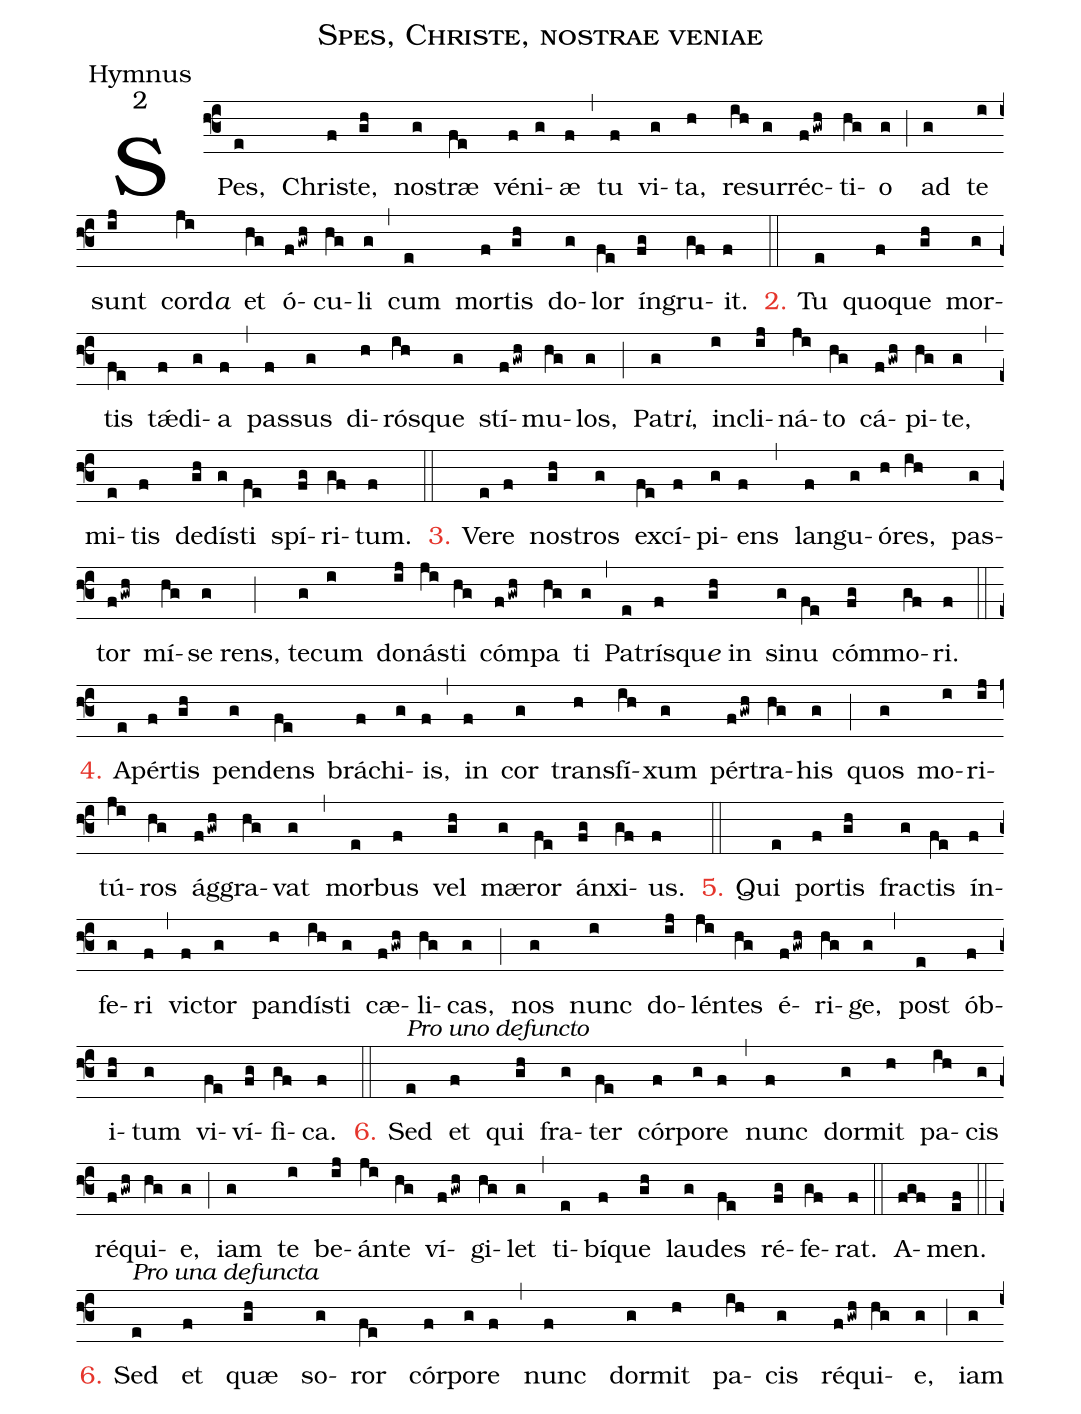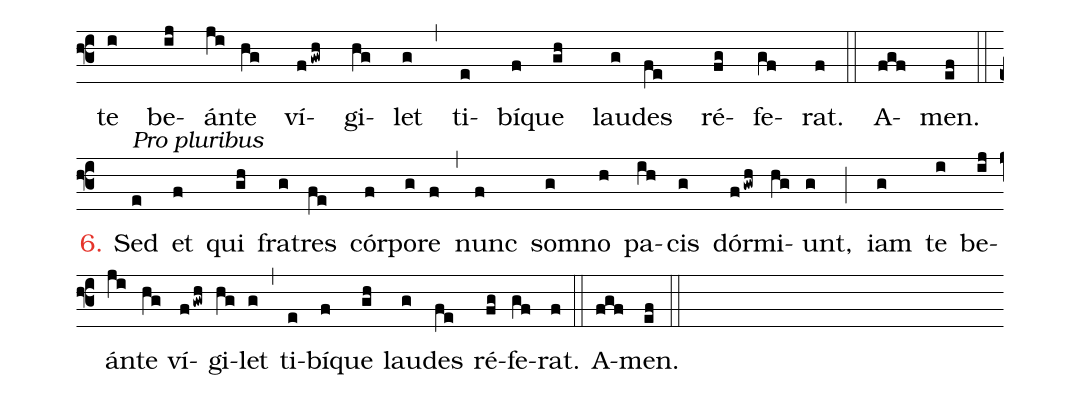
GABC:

name:Spes, Christe, nostrae veniae;
office-part:Hymnus;
mode:2;
%%
(f3) SPes,(e) Chri(f)ste,(gh) nos(g)tr<sp>ae</sp>(fe) vé(f)ni(g)<sp>ae</sp>(f) (,) tu(f) vi(g)ta,(h) re(ih)sur(g)réc(fgwh)ti(hg)o(g) (;) ad(g) te(i) sunt(ij) cord<i>a</i>(ji) et(hg) ó(fgwh)cu(hg)li(g) (,) cum(e) mor(f)tis(gh) do(g)lor(fe) ín(fg)gru(gf)it.(f) (::)
<c>2.</c> Tu(e) quo(f)que(gh) mor(g)tis(fe) t<sp>'ae</sp>(f)di(g)a(f) (,) pas(f)sus(g) di(h)rós(ih)que(g) stí(fgwh)mu(hg)los,(g) (;) Patr<i>i</i>,(g) in(i)cli(ij)ná(ji)to(hg) cá(fgwh)pi(hg)te,(g) (,) mi(e)tis(f) de(gh)dís(g)ti(fe) spí(fg)ri(gf)tum.(f) (::)
<c>3.</c> Ve(e)re(f) nos(gh)tros(g) ex(fe)cí(f)pi(g)ens(f) (,) lan(f)gu(g)ó(h)res,(ih) pas(g)tor(fgwh) mí(hg)se(g)rens,(;) te(g)cum(i) do(ij)nás(ji)ti(hg) cóm(fgwh)pa(hg) ti(g) (,) Pat(e)rís(f)qu<i>e</i> in(gh) si(g)nu(fe) cóm(fg)mo(gf)ri.(f) (::)
<c>4.</c> A(e)pér(f)tis(gh) pen(g)dens(fe) brá(f)chi(g)is,(f) (,) in(f) cor(g) trans(h)fí(ih)xum(g) pér(fgwh)tra(hg)his(g) (;) quos(g) mo(i)ri(ij)tú(ji)ros(hg) ág(fgwh)gra(hg)vat(g) (,) mor(e)bus(f) vel(gh) m<sp>æ</sp>(g)ror(fe) án(fg)xi(gf)us.(f) (::)
<c>5.</c> Qui(e) por(f)tis(gh) frac(g)tis(fe) ín(f)fe(g)ri(f) (,) vic(f)tor(g) pan(h)dís(ih)ti(g) c<sp>æ</sp>(fgwh)li(hg)cas,(g) (;) nos(g) nunc(i) do(ij)lén(ji)tes(hg) é(fgwh)ri(hg)ge,(g) (,) post(e) ób(f)i(gh)tum(g) vi(fe)ví(fg)fi(gf)ca.(f) (::)

<c>6.</c> <alt>Pro uno defuncto</alt>Sed(e) et(f) qui(gh) fra(g)ter(fe) cór(f)po(g)re(f) (,) nunc(f) dor(g)mit(h) pa(ih)cis(g) ré(fgwh)qui(hg)e,(g) (;) iam(g) te(i) be(ij)án(ji)te(hg) ví(fgwh)gi(hg)let(g) (,) ti(e)bí(f)que(gh) lau(g)des(fe) ré(fg)fe(gf)rat.(f) (::) A(fgf)men.(ef) (::)(z)
<c>6.</c> <alt>Pro una defuncta</alt>Sed(e) et(f) qu<sp>ae</sp>(gh) so(g)ror(fe) cór(f)po(g)re(f) (,) nunc(f) dor(g)mit(h) pa(ih)cis(g) ré(fgwh)qui(hg)e,(g) (;) iam(g) te(i) be(ij)án(ji)te(hg) ví(fgwh)gi(hg)let(g) (,) ti(e)bí(f)que(gh) lau(g)des(fe) ré(fg)fe(gf)rat.(f) (::) A(fgf)men.(ef) (::)(z)
<c>6.</c> <alt>Pro pluribus</alt>Sed(e) et(f) qui(gh) fra(g)tres(fe) cór(f)po(g)re(f) (,) nunc(f) som(g)no(h) pa(ih)cis(g) dór(fgwh)mi(hg)unt,(g) (;) iam(g) te(i) be(ij)án(ji)te(hg) ví(fgwh)gi(hg)let(g) (,) ti(e)bí(f)que(gh) lau(g)des(fe) ré(fg)fe(gf)rat.(f) (::) A(fgf)men.(ef) (::)
